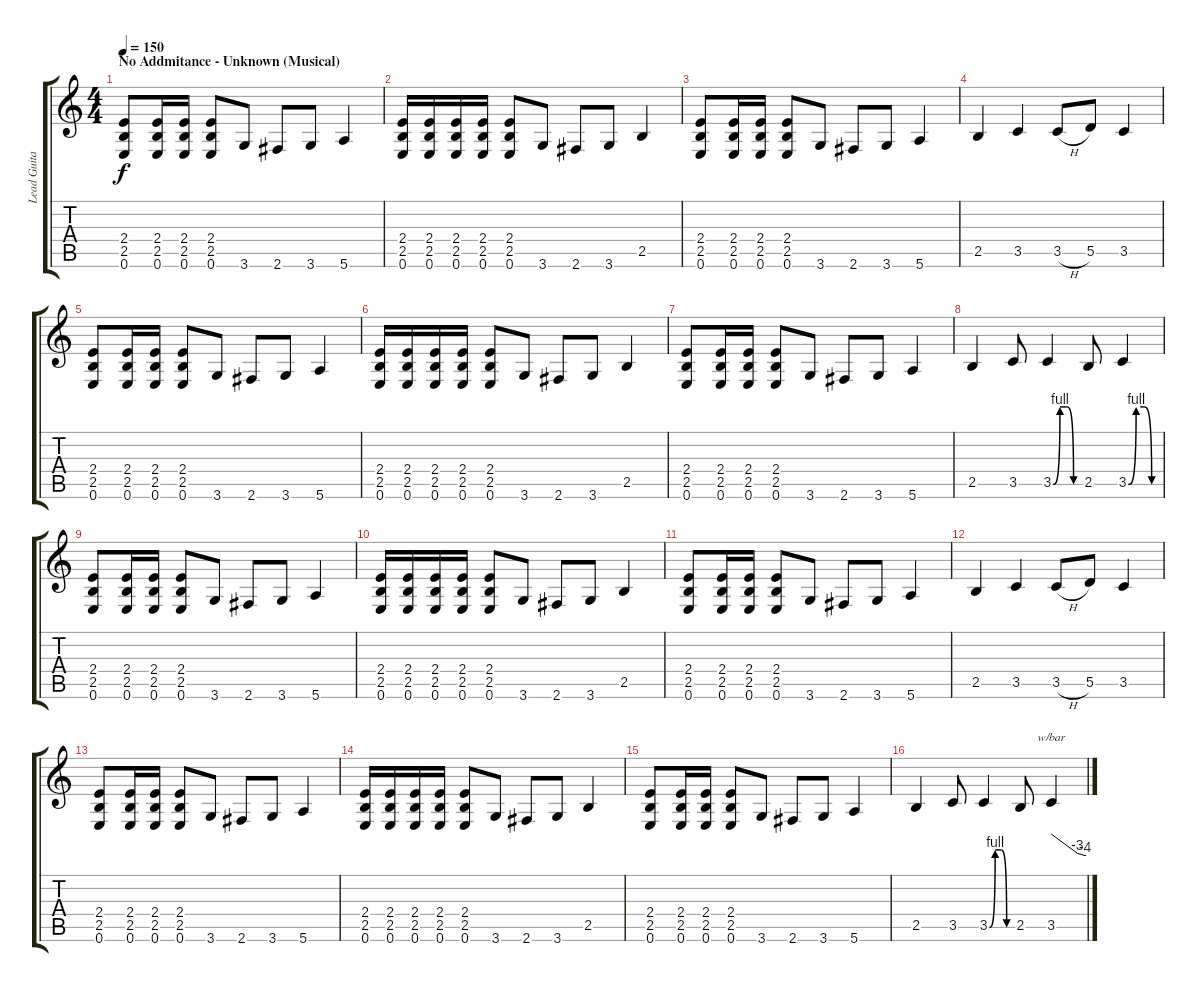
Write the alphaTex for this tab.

\track ("Lead Guitar" "Lead Guita") {instrument distortionguitar}
\staff {score tabs}
\tuning (E4 B3 G3 D3 A2 E2) {hide}
\ts (4 4)
\section ("" "No Addmitance - Unknown (Musical)")
\tempo 150
\clef g2
\ks c
(2.4 2.5 0.6).8{dy f instrument distortionguitar} (2.4 2.5 0.6).16 (2.4 2.5 0.6).16 (2.4 2.5 0.6).8 3.6.8 2.6.8 3.6.8 5.6.4 |
(2.4 2.5 0.6).16 (2.4 2.5 0.6).16 (2.4 2.5 0.6).16 (2.4 2.5 0.6).16 (2.4 2.5 0.6).8 3.6.8 2.6.8 3.6.8 2.5.4 |
(2.4 2.5 0.6).8 (2.4 2.5 0.6).16 (2.4 2.5 0.6).16 (2.4 2.5 0.6).8 3.6.8 2.6.8 3.6.8 5.6.4 |
2.5.4 3.5.4 3.5{h}.8 5.5.8 3.5.4 |
(2.4 2.5 0.6).8 (2.4 2.5 0.6).16 (2.4 2.5 0.6).16 (2.4 2.5 0.6).8 3.6.8 2.6.8 3.6.8 5.6.4 |
(2.4 2.5 0.6).16 (2.4 2.5 0.6).16 (2.4 2.5 0.6).16 (2.4 2.5 0.6).16 (2.4 2.5 0.6).8 3.6.8 2.6.8 3.6.8 2.5.4 |
(2.4 2.5 0.6).8 (2.4 2.5 0.6).16 (2.4 2.5 0.6).16 (2.4 2.5 0.6).8 3.6.8 2.6.8 3.6.8 5.6.4 |
2.5.4 3.5.8 3.5{be (custom 0 0 15 4 30 4 45 0 60 0)}.4 2.5.8 3.5{be (custom 0 0 15 4 30 4 45 0 60 0)}.4 |
(2.4 2.5 0.6).8 (2.4 2.5 0.6).16 (2.4 2.5 0.6).16 (2.4 2.5 0.6).8 3.6.8 2.6.8 3.6.8 5.6.4 |
(2.4 2.5 0.6).16 (2.4 2.5 0.6).16 (2.4 2.5 0.6).16 (2.4 2.5 0.6).16 (2.4 2.5 0.6).8 3.6.8 2.6.8 3.6.8 2.5.4 |
(2.4 2.5 0.6).8 (2.4 2.5 0.6).16 (2.4 2.5 0.6).16 (2.4 2.5 0.6).8 3.6.8 2.6.8 3.6.8 5.6.4 |
2.5.4 3.5.4 3.5{h}.8 5.5.8 3.5.4 |
(2.4 2.5 0.6).8 (2.4 2.5 0.6).16 (2.4 2.5 0.6).16 (2.4 2.5 0.6).8 3.6.8 2.6.8 3.6.8 5.6.4 |
(2.4 2.5 0.6).16 (2.4 2.5 0.6).16 (2.4 2.5 0.6).16 (2.4 2.5 0.6).16 (2.4 2.5 0.6).8 3.6.8 2.6.8 3.6.8 2.5.4 |
(2.4 2.5 0.6).8 (2.4 2.5 0.6).16 (2.4 2.5 0.6).16 (2.4 2.5 0.6).8 3.6.8 2.6.8 3.6.8 5.6.4 |
2.5.4 3.5.8 3.5{be (custom 0 0 15 4 30 4 45 0 60 0)}.4 2.5.8 3.5.4{tbe (custom default 0 0 45 -12 58 -16 60 -16)}
